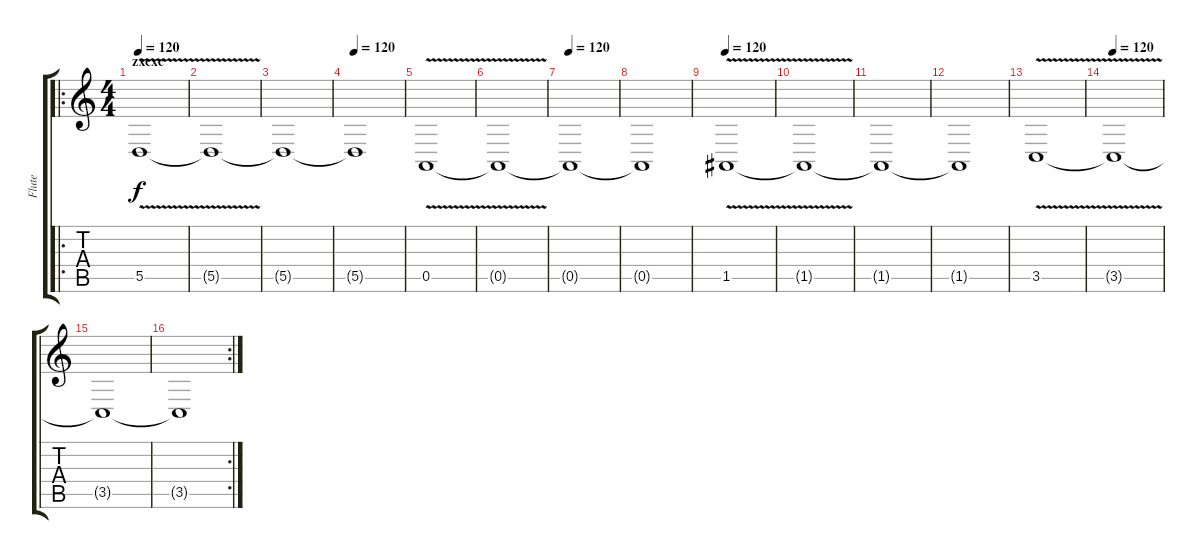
\track ("Flute" "Flute") {instrument flute}
\staff {score tabs}
\tuning (E4 B3 G3 D3 A2 E2) {hide}
\ro
\ts (4 4)
\section ("" "zxcxc")
\tempo 120
\clef g2
\ks c
5.5{v}.1{dy f} |
5.5{t}.1 |
5.5{t}.1 |
\tempo 120
5.5{t}.1 |
0.5{v}.1 |
0.5{t}.1 |
\tempo 120
0.5{t}.1 |
0.5{t}.1 |
\tempo 120
1.5{v}.1 |
1.5{t}.1 |
1.5{t}.1 |
1.5{t}.1 |
3.5{v}.1 |
\tempo 120
3.5{t}.1 |
3.5{t}.1 |
\rc 2
3.5{t}.1
